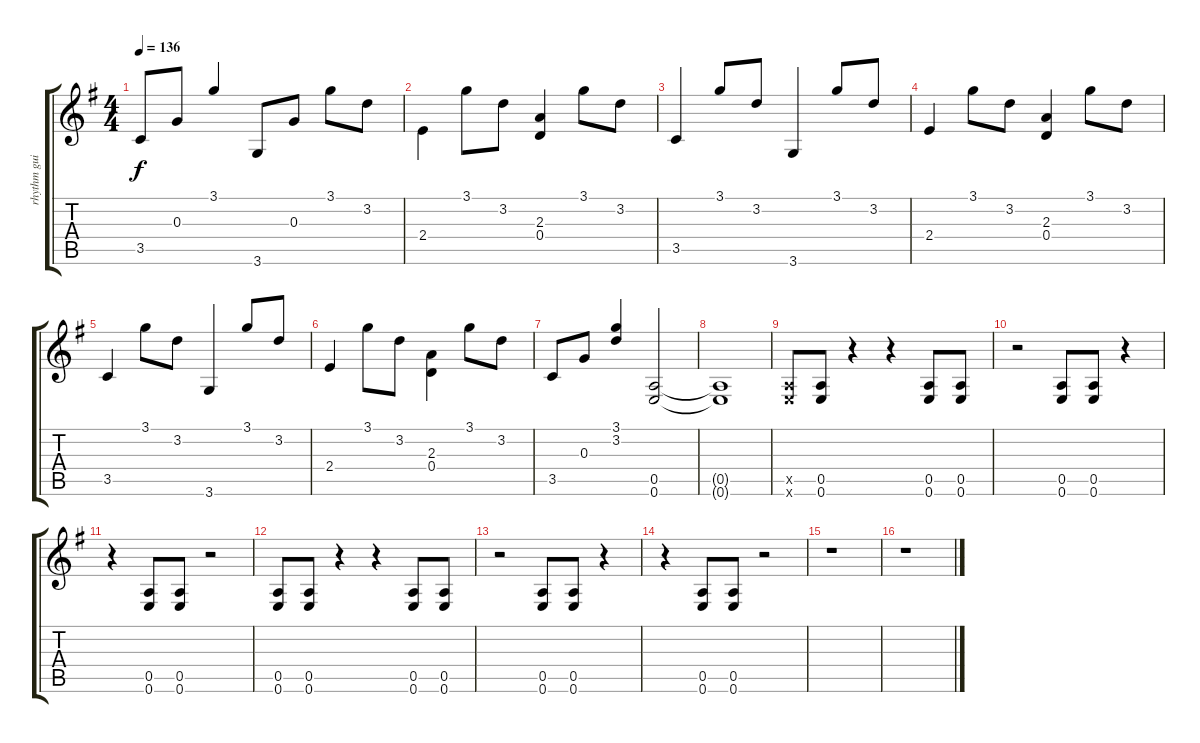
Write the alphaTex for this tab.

\track ("rhythm guitar I" "rhythm gui") {instrument overdrivenguitar}
\staff {score tabs}
\tuning (E4 B3 G3 D3 A2 E2) {hide}
\ts (4 4)
\tempo 136
\clef g2
\ks g
3.5.8{dy f beam merge} 0.3.8{beam merge} 3.1.4 3.6.8{beam merge} 0.3.8 3.1.8 3.2.8 |
2.4.4{beam merge} 3.1.8{beam merge} 3.2.8 (2.3 0.4).4 3.1.8 3.2.8 |
3.5.4{beam merge} 3.1.8{beam merge} 3.2.8 3.6.4{beam merge} 3.1.8 3.2.8 |
2.4.4 3.1.8{beam merge} 3.2.8 (2.3 0.4).4 3.1.8 3.2.8 |
3.5.4 3.1.8{beam merge} 3.2.8 3.6.4{beam merge} 3.1.8{beam merge} 3.2.8 |
2.4.4 3.1.8 3.2.8{beam merge} (2.3 0.4).4 3.1.8 3.2.8 |
3.5.8{beam merge} 0.3.8 (3.1 3.2).4{beam merge} (0.5 0.6).2 |
(0.5{t} 0.6{t}).1 |
(0.5{x} 0.6{x}).8 (0.5 0.6).8 r.4 r.4 (0.5 0.6).8 (0.5 0.6).8 |
r.2{beam merge} (0.5 0.6).8 (0.5 0.6).8 r.4 |
r.4{beam merge} (0.5 0.6).8 (0.5 0.6).8 r.2 |
(0.5 0.6).8 (0.5 0.6).8 r.4 r.4 (0.5 0.6).8 (0.5 0.6).8 |
r.2{beam merge} (0.5 0.6).8 (0.5 0.6).8 r.4 |
r.4{beam merge} (0.5 0.6).8 (0.5 0.6).8 r.2 |
r.1 |
r.1
